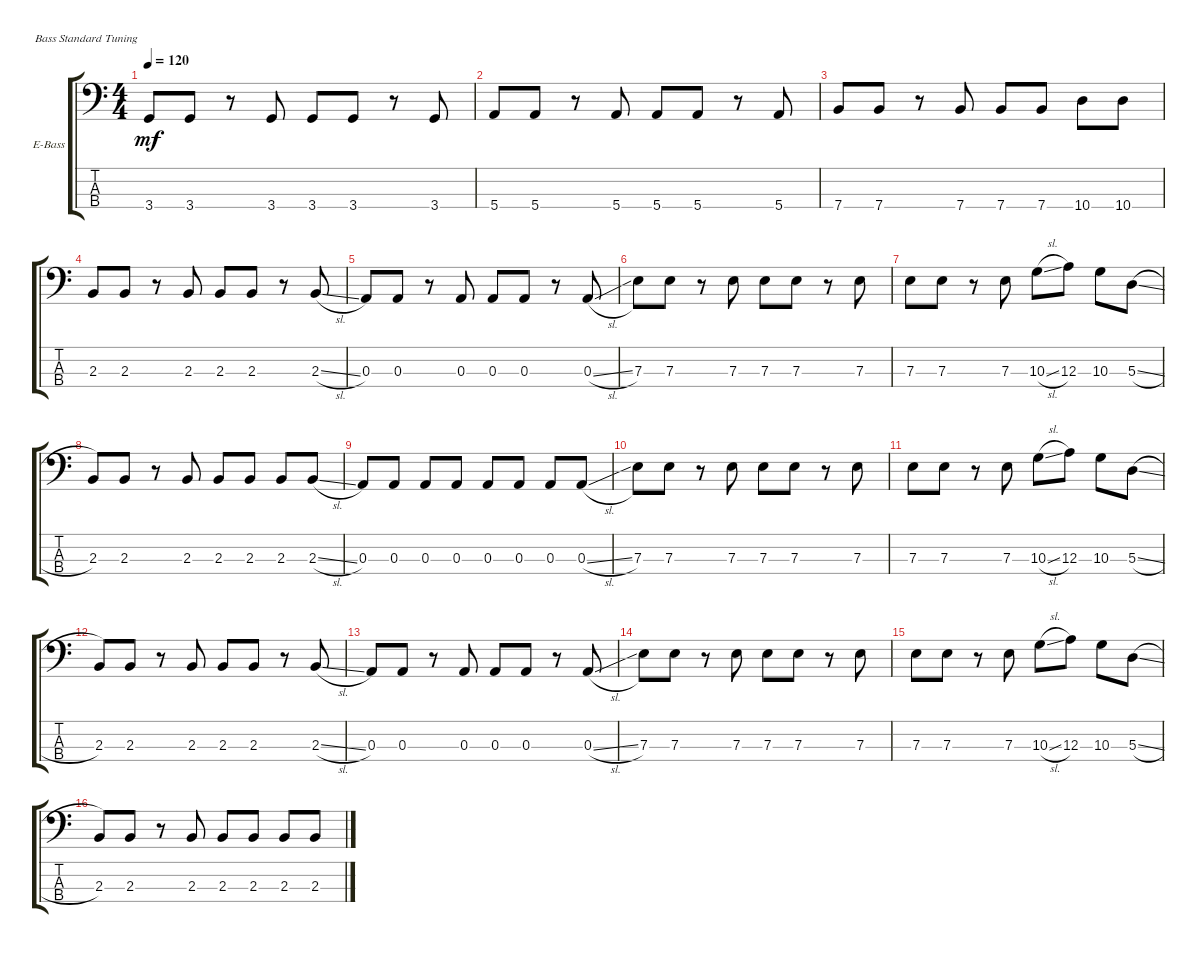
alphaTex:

\bracketExtendMode groupsimilarinstruments
\firstSystemTrackNameOrientation horizontal
\otherSystemsTrackNameOrientation horizontal
\track ("Electric Bass" "E-Bass") {instrument electricbassfinger}
\staff {score tabs}
\tuning (G2 D2 A1 E1)
\ts (4 4)
\tempo 120
\clef f4
\ks c
3.4.8{dy mf} 3.4.8 r.8 3.4.8 3.4.8 3.4.8 r.8 3.4.8 |
5.4.8 5.4.8 r.8 5.4.8 5.4.8 5.4.8 r.8 5.4.8 |
7.4.8 7.4.8 r.8 7.4.8 7.4.8 7.4.8 10.4.8 10.4.8 |
2.3.8 2.3.8 r.8 2.3.8 2.3.8 2.3.8 r.8 2.3{sl}.8 |
0.3.8 0.3.8 r.8 0.3.8 0.3.8 0.3.8 r.8 0.3{sl}.8 |
7.3.8 7.3.8 r.8 7.3.8 7.3.8 7.3.8 r.8 7.3.8 |
7.3.8 7.3.8 r.8 7.3.8 10.3{sl}.8 12.3.8 10.3.8 5.3{sl}.8 |
2.3.8 2.3.8 r.8 2.3.8 2.3.8 2.3.8 2.3.8 2.3{sl}.8 |
0.3.8 0.3.8 0.3.8 0.3.8 0.3.8 0.3.8 0.3.8 0.3{sl}.8 |
7.3.8 7.3.8 r.8 7.3.8 7.3.8 7.3.8 r.8 7.3.8 |
7.3.8 7.3.8 r.8 7.3.8 10.3{sl}.8 12.3.8 10.3.8 5.3{sl}.8 |
2.3.8 2.3.8 r.8 2.3.8 2.3.8 2.3.8 r.8 2.3{sl}.8 |
0.3.8 0.3.8 r.8 0.3.8 0.3.8 0.3.8 r.8 0.3{sl}.8 |
7.3.8 7.3.8 r.8 7.3.8 7.3.8 7.3.8 r.8 7.3.8 |
7.3.8 7.3.8 r.8 7.3.8 10.3{sl}.8 12.3.8 10.3.8 5.3{sl}.8 |
2.3.8 2.3.8 r.8 2.3.8 2.3.8 2.3.8 2.3.8 2.3{sl}.8
